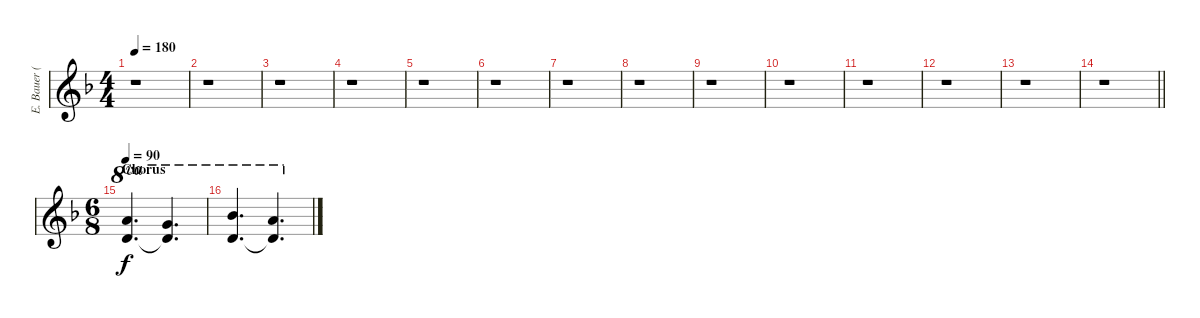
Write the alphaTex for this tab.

\track ("E. Bauer (Keyboard)" "E. Bauer (") {instrument synthstrings1}
\staff {score}
\tuning (E4 B3 G3 D3 A2 E2) {hide}
\ts (4 4)
\tempo 180
\clef g2
\ks dminor
r.1{dy f} |
r.1 |
r.1 |
r.1 |
r.1 |
r.1 |
r.1 |
r.1 |
r.1 |
r.1 |
r.1 |
r.1 |
r.1 |
\barLineRight lightlight
r.1 |
\ts (6 8)
\section ("" "Chorus")
\tempo 90
(17.1 15.2).4{d ot 8va} (15.1 15.2{t}).4{d ot 8va} |
(18.1 15.2).4{d ot 8va} (17.1 15.2{t}).4{d ot 8va}
